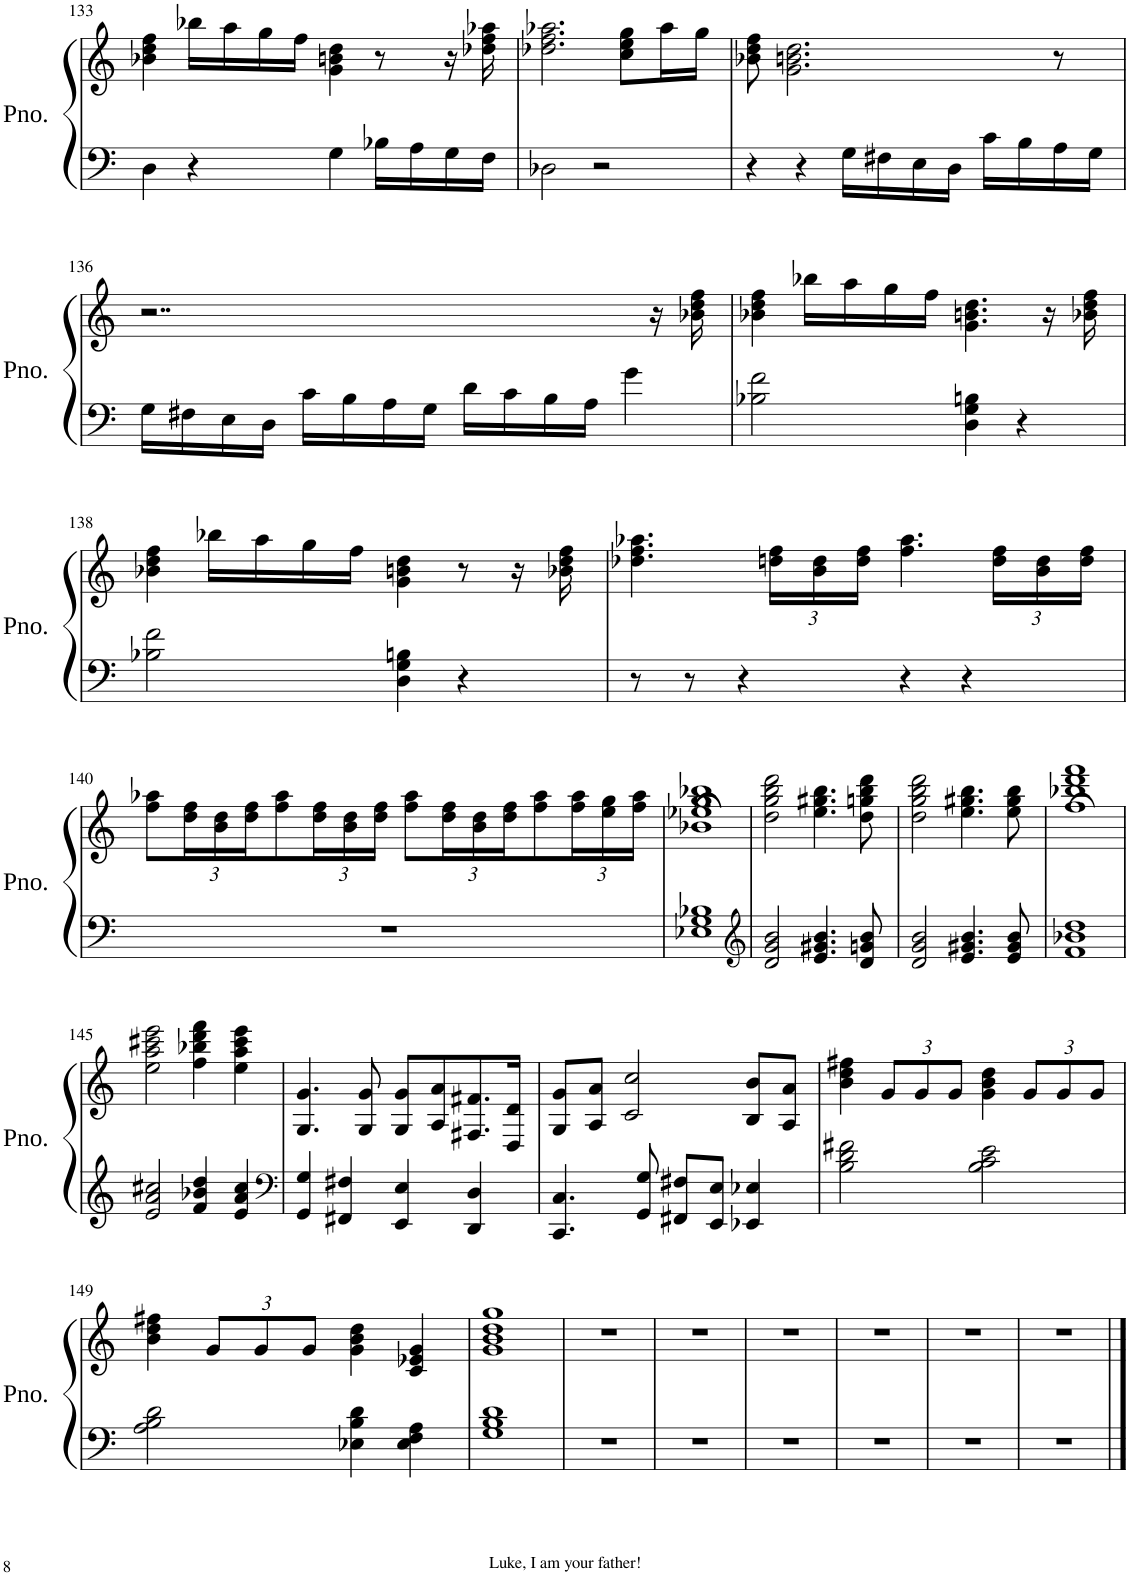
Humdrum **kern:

**kern	**kern
*part1	*part1
*staff2	*staff1
*I"Piano	*
*I'Pno.	*
!!LO:PB:g=z
*clefF4	*clefG2
*k[]	*k[]
*M2/2	*M2/2
=133	=133
4D\	4b-X\ 4dd\ 4ff\
4r	16bb-X\LL
.	16aa\
.	16gg\
.	16ff\JJ
4G\	4g\ 4bn\ 4dd\
16B-X\LL	8r
16A\	.
16G\	16r
16F\JJ	16dd-X\ 16ff\ 16aa-X\
=134	=134
2D-X\	2.dd-X\ 2.ff\ 2.aa-X\
2r	.
.	8cc\ 8ee\ 8gg\L
.	16aa-\L
.	16gg\JJ
=135	=135
4r	8b-X\ 8dd\ 8ff\
.	2.g\ 2.bn\ 2.dd\
4r	.
16G\LL	.
16F#X\	.
16E\	.
16D\JJ	.
16c\LL	.
16B\	.
16A\	8r
16G\JJ	.
!!LO:LB:g=z
=136	=136
16G\LL	2..r
16F#X\	.
16E\	.
16D\JJ	.
16c\LL	.
16B\	.
16A\	.
16G\JJ	.
16d\LL	.
16c\	.
16B\	.
16A\JJ	.
4g\	.
.	16r
.	16b-X\ 16dd\ 16ff\
=137	=137
2B-X\ 2f\	4b-X\ 4dd\ 4ff\
.	16bb-X\LL
.	16aa\
.	16gg\
.	16ff\JJ
4D\ 4G\ 4Bn\	4.g\ 4.bn\ 4.dd\
4r	.
.	16r
.	16b-X\ 16dd\ 16ff\
!!LO:LB:g=z
=138	=138
2B-X\ 2f\	4b-X\ 4dd\ 4ff\
.	16bb-X\LL
.	16aa\
.	16gg\
.	16ff\JJ
4D\ 4G\ 4Bn\	4g\ 4bn\ 4dd\
4r	8r
.	16r
.	16b-X\ 16dd\ 16ff\
=139	=139
8r	4.dd-X\ 4.ff\ 4.aa-X\
8r	.
4r	.
*	*Xbrackettup
.	24ddn\ 24ff\LL
.	24b\ 24dd\
.	24dd\ 24ff\JJ
4r	4.ff\ 4.aa-\
4r	.
.	24dd\ 24ff\LL
.	24b\ 24dd\
.	24dd\ 24ff\JJ
!!LO:LB:g=z
=140	=140
1r	8ff\ 8aa-X\L
.	24dd\ 24ff\L
.	24b\ 24dd\
.	24dd\ 24ff\J
.	8ff\ 8aa-\
.	24dd\ 24ff\L
.	24b\ 24dd\
.	24dd\ 24ff\JJ
.	8ff\ 8aa-\L
.	24dd\ 24ff\L
.	24b\ 24dd\
.	24dd\ 24ff\J
.	8ff\ 8aa-\
.	24ff\ 24aa-\L
.	24ee\ 24gg\
.	24ff\ 24aa-\JJ
=141	=141
1E-X 1G 1B-X	1b-X 1ee-X 1gg 1bb-X
=142	=142
*clefG2	*
2d/ 2g/ 2b/	2dd\ 2gg\ 2bb\ 2ddd\
4.e/ 4.g#X/ 4.b/	4.ee\ 4.gg#X\ 4.bb\
8d/ 8gn/ 8b/	8dd\ 8ggn\ 8bb\ 8ddd\
=143	=143
2d/ 2g/ 2b/	2dd\ 2gg\ 2bb\ 2ddd\
4.e/ 4.g#X/ 4.b/	4.ee\ 4.gg#X\ 4.bb\
8e/ 8g#/ 8b/	8ee\ 8gg#\ 8bb\
=144	=144
1f 1b-X 1dd	1ff 1bb-X 1ddd 1fff
!!LO:LB:g=z
=145	=145
2e/ 2a/ 2cc#X/	2ee\ 2aa\ 2ccc#X\ 2eee\
4f/ 4b-X/ 4dd/	4ff\ 4bb-X\ 4ddd\ 4fff\
4e/ 4a/ 4cc#/	4ee\ 4aa\ 4ccc#\ 4eee\
=146	=146
*clefF4	*
4GG/ 4G/	4.G/ 4.g/
4FF#X/ 4F#X/	.
.	8G/ 8g/
4EE/ 4E/	8G/ 8g/L
.	8A/ 8a/
4DD/ 4D/	8.F#X/ 8.f#X/
.	16D/ 16d/Jk
=147	=147
4.CC/ 4.C/	8G/ 8g/L
.	8A/ 8a/J
.	2c/ 2cc/
8GG/ 8G/	.
8FF#X/ 8F#X/L	.
8EE/ 8E/J	.
4EE-X/ 4E-X/	8B/ 8b/L
.	8A/ 8a/J
=148	=148
2B\ 2d\ 2f#X\	4b\ 4dd\ 4ff#X\
.	12g/L
.	12g/
.	12g/J
2B\ 2c\ 2e\	4g\ 4b\ 4dd\
.	12g/L
.	12g/
.	12g/J
!!LO:LB:g=z
=149	=149
2A\ 2B\ 2d\	4b\ 4dd\ 4ff#X\
.	12g/L
.	12g/
.	12g/J
4E-X\ 4B\ 4d\	4g\ 4b\ 4dd\
4E-\ 4F\ 4A\	4c/ 4e-X/ 4g/
=150	=150
1G 1B 1d	1g 1b 1dd 1gg
=151	=151
1r	1r
=152	=152
1r	1r
=153	=153
1r	1r
=154	=154
1r	1r
=155	=155
1r	1r
=156	=156
1r	1r
==	==
*-	*-
